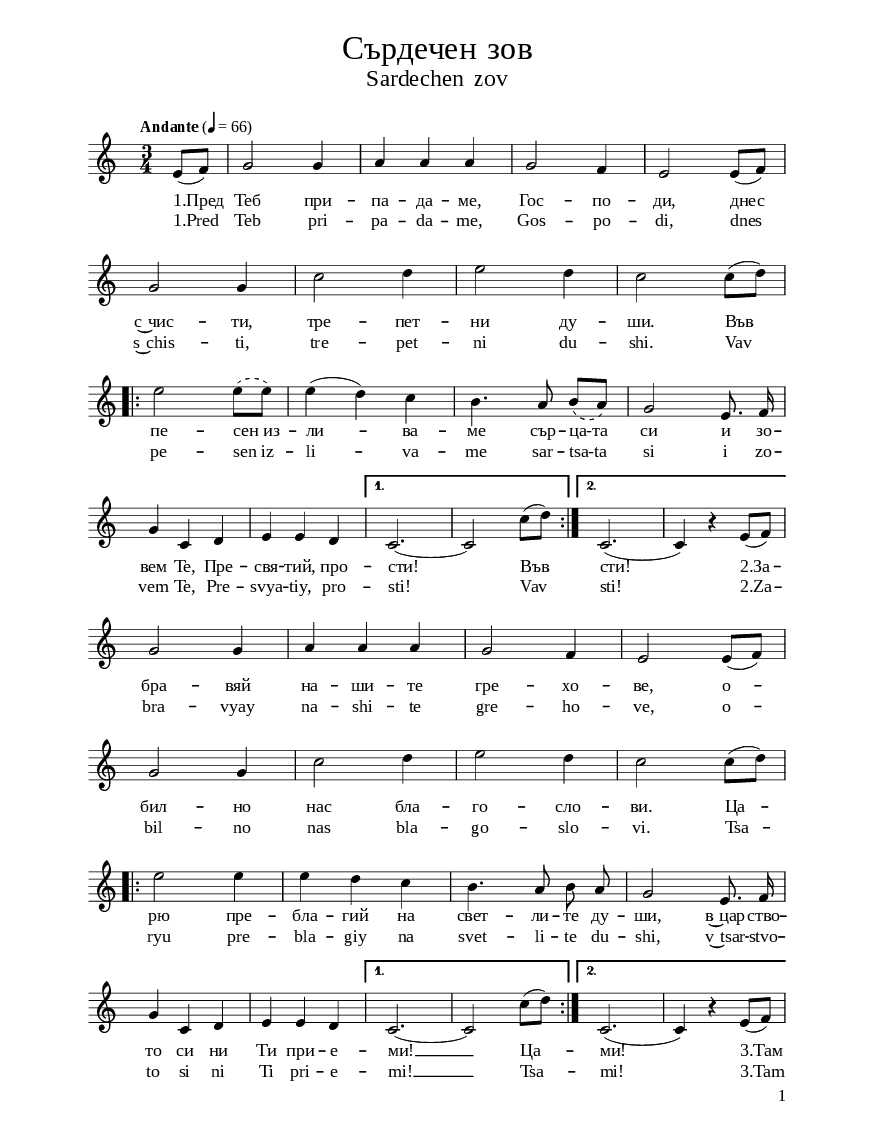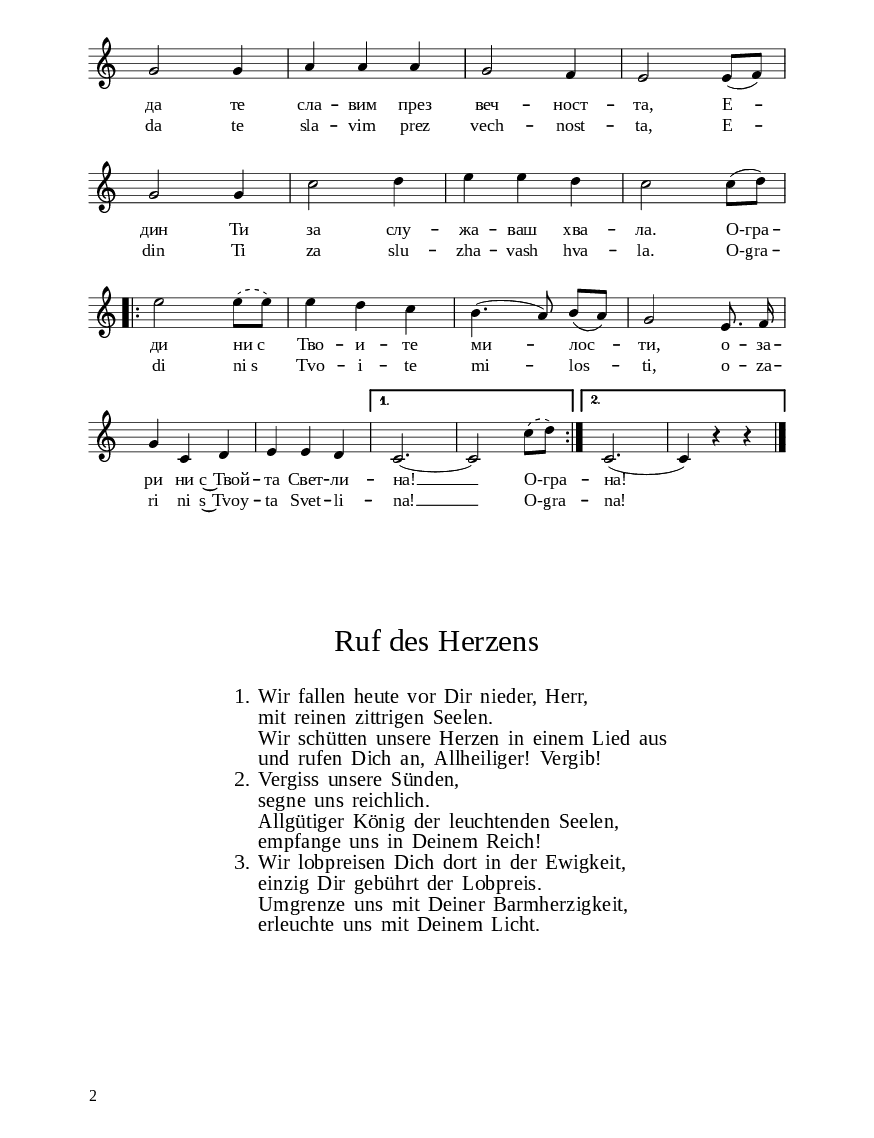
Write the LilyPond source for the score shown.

\version "2.20.0"

\paper {
  #(set-paper-size "a5")
}

\bookpart {
  \paper {
    print-all-headers = ##t
    print-page-number = ##t
    print-first-page-number = ##t

    % put page numbers on the bottom
    oddHeaderMarkup = \markup ""
    evenHeaderMarkup = \markup ""
    oddFooterMarkup = \markup
    \fill-line {
      ""
      \on-the-fly #print-page-number-check-first \fromproperty #'page:page-number-string
    }
    evenFooterMarkup = \markup
    \fill-line {
      \on-the-fly #print-page-number-check-first \fromproperty #'page:page-number-string
      ""
    }

    left-margin = 1.5\cm
    right-margin = 1.5\cm
    top-margin = 1.6\cm
    bottom-margin = 1.2\cm
    ragged-bottom = ##t % do not spread the staves to fill the whole vertical space

    % change lyrics and titles font (affects notes also)
    fonts =
    #(make-pango-font-tree
      "Times New Roman"
      "DejaVu Sans"
      "DejaVu Sans Mono"
      (/ (* staff-height pt) 3.6))

    % change distance between staves
    system-system-spacing =
    #'((basic-distance . 12)
       (minimum-distance . 6)
       (padding . 1)
       (stretchability . 12))
  }

  \header {
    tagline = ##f
  }

  \score{
    \layout {
      indent = 0.0\cm % remove first line indentation
      %ragged-last = ##t % do not spread last line to fill the whole space
      \context {
        \Score
        \omit BarNumber %remove bar numbers
      } % context

      \context {
        % change staff size
        \Staff
        fontSize = #+0 % affects notes size only
        \override StaffSymbol #'staff-space = #(magstep -3)
        \override StaffSymbol #'thickness = #0.5
        \override BarLine #'hair-thickness = #1
        %\override StaffSymbol #'ledger-line-thickness = #'(0 . 0)
      }

      \context {
        % adjust space between staff and lyrics and between the two lyric lines
        \Lyrics
        \override VerticalAxisGroup.nonstaff-relatedstaff-spacing = #'((basic-distance . 4.5))
        \override VerticalAxisGroup.nonstaff-nonstaff-spacing = #'((minimum-distance . 2))
      }
    } % layout

    \new Voice \absolute{
      \clef treble
      \key c \major
      \time 3/4
      \tempo \markup {
        % make tempo note smaller
        \concat {
          "Andante" \normal-text { " (" }
          \teeny \general-align #Y #DOWN \note #"4" #0.8
          \normal-text { " = 66)" }
        }
      }
      \autoBeamOff
      \partial 4
      e'8 ([f'8]) |  g'2 g'4 |  a'4 a' a' | g'2 f'4 | e'2 e'8 ([ f' ]) | \break

      g'2 g'4 | c''2 d''4 | e''2 d''4 | c''2 c''8 ( [d''8]) | \break

      \repeat volta 2 {
        e''2 \slurDashed e''8 ([e'']) |\slurSolid e''4 ( d'' ) c'' | b'4. a'8  \slurDashed b' ([a']) | g'2 e'8. f'16 | \break
        g'4 c' d' | e' e' d' |
      }
      \alternative {
        { c'2. ~| c'2  \slurSolid c''8 ( [ d'' ] ) |  }

        { c'2.  ( | c'4 ) r4 e'8 ([f'8 ])| \break }
      }

      g'2 g'4 |  a'4 a' a' | g'2 f'4 | e'2 e'8 ([ f' ]) | \break

      g'2 g'4 | c''2 d''4 | e''2 d''4 | c''2 c''8 ( [d''8]) | \break

      \repeat volta 2 {
        e''2 e''4 | e''4 d'' c'' | b'4. a'8  b' a' | g'2 e'8. f'16 | \break
        g'4 c' d' | e' e' d' |
      }

      \alternative {
        { c'2. ~| c'2  c''8 ( [ d'' ] ) |  }
        { c'2. ( | c'4 ) r4 e'8 ([f'8 ])| \break }
      }

      g'2 g'4 |  a'4 a' a' | g'2 f'4 | e'2 e'8 ([ f' ]) | \break

      g'2 g'4 | c''2 d''4 | e''4 e''4 d''4 | c''2 c''8 ([d''8]) | \break

      \repeat volta 2 {
        e''2 \slurDashed e''8   ( [ e''] ) | e''4  d'' c'' | \slurSolid b'4. (a'8)  b' ([a']) | g'2 e'8. f'16 | \break
        g'4 c' d' | e' e' d' |
      }
      \alternative {
        { c'2. ~| c'2 \slurDashed c''8 ( [ d'' ] )   |   }
        {\slurSolid  c'2. ( | c'4 ) r4 r4 \bar "|."  | \break }
      }

    }

    \addlyrics {
      "1.Пред" Теб при -- па -- да -- ме, Гос -- по -- ди, днес
      с~чис -- ти, тре -- пет -- ни  ду -- ши. Във
      пе -- сен_из -- ли --  ва -- ме  сър -- ца-та си и зо --
      вем Те, Пре -- свя -- тий, про -- сти! Във сти!

      "2.За" -- бра -- вяй на -- ши -- те гре -- хо -- ве, о --
      бил -- но нас бла -- го -- сло -- ви. Ца --
      рю пре -- бла -- гий на свет -- ли -- те ду -- ши, в~цар -- ство --
      то си ни Ти при -- е -- ми! __ Ца -- ми!

      "3.Там" да те сла -- вим през веч -- ност -- та, E --
      дин Ти за слу -- жа -- ваш хва -- ла. О-гра --
      ди ни_с Тво -- и -- те ми -- лос -- ти, о -- за --
      ри ни с~Твой -- та Свет -- ли -- на! __ О-гра -- на!
    }
    \addlyrics {
      "1.Pred" Teb pri -- pa -- da -- me, Gos -- po -- di, dnes
      s~chis -- ti, tre -- pet -- ni  du -- shi. Vav
      pe -- sen_iz -- li --  va -- me  sar -- tsa-ta si i zo --
      vem Te, Pre -- svya -- tiy, pro -- sti! Vav sti!

      "2.Za" -- bra -- vyay na -- shi -- te gre -- ho -- ve, o --
      bil -- no nas bla -- go -- slo -- vi. Tsa --
      ryu pre -- bla -- giy na svet -- li -- te du -- shi,  v~tsar -- stvo --
      to si ni Ti pri -- e -- mi! __ Tsa -- mi!

      "3.Tam" da te sla -- vim prez vech -- nost -- ta, E --
      din Ti za slu -- zha -- vash hva -- la. O-gra --
      di ni_s Tvo -- i -- te mi -- los -- ti, o -- za --
      ri ni s~Tvoy -- ta Svet -- li -- na! __ O-gra -- na!
    }




    \header {
      title = \markup \column \normal-text \fontsize #2.5 {
        \center-align
        \line { Сърдечен зов }
        \vspace #-0.6
        \center-align
        \line \fontsize #-3 { Sardechen zov }
        \vspace #-0.8
        \center-align
        \line \fontsize #-3 { " " }
      }
    }

    \midi{}

  } % score

  \markup  {
    \column  {
      \line  {" "}
      \line  {" "}
      \line  {" "}
    }
  }


  % include foreign translation(s) of the song
  \version "2.20.0"

\markup \fill-line { \fontsize #6 "Ruf des Herzens" }
\markup \null
\markup \null
\markup \fontsize #+2.5 {
  \hspace #14
  \override #'(baseline-skip . 2)
  \column {
    \line { "   " }

    \line { 1. Wir fallen heute vor Dir nieder, Herr, }

    \line { "   "mit reinen zittrigen Seelen.}

    \line { "   "Wir schütten unsere Herzen in einem Lied aus }

    \line { "   "und rufen Dich an, Allheiliger! Vergib!}

    \line { 2. Vergiss unsere Sünden, }

    \line { "   "segne uns reichlich.}

    \line { "   "Allgütiger König der leuchtenden Seelen,}

    \line { "   "empfange uns in Deinem Reich!}

    \line { 3. Wir lobpreisen Dich dort in der Ewigkeit,}

    \line { "   "einzig Dir gebührt der Lobpreis.}

    \line { "   "Umgrenze uns mit Deiner Barmherzigkeit,}

    \line { "   "erleuchte uns mit Deinem Licht.}
  }
}


} % bookpart
